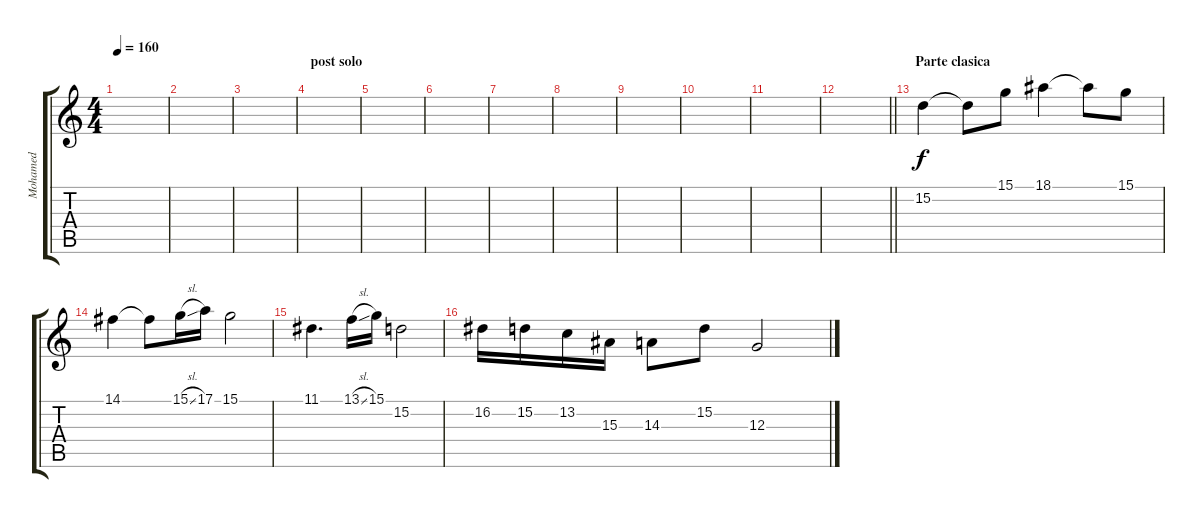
\track ("Mohamed" "Mohamed") {instrument violin}
\staff {score tabs}
\tuning (E4 B3 G3 D3 A2 E2) {hide}
\ts (4 4)
\tempo 160
\clef g2
\ks c
|
|
|
\section ("" "post solo")
|
|
|
|
|
|
|
|
\barLineRight lightlight
|
\section ("" "Parte clasica")
15.2.4 15.2{t}.8 15.1.8 18.1.4 18.1{t}.8 15.1.8 |
14.1.4 14.1{t}.8 15.1{sl}.16 17.1.16 15.1.2 |
11.1.4{d} 13.1{sl}.16 15.1.16 15.2.2 |
16.2.16 15.2.16 13.2.16 15.3.16 14.3.8 15.2.8 12.3.2
